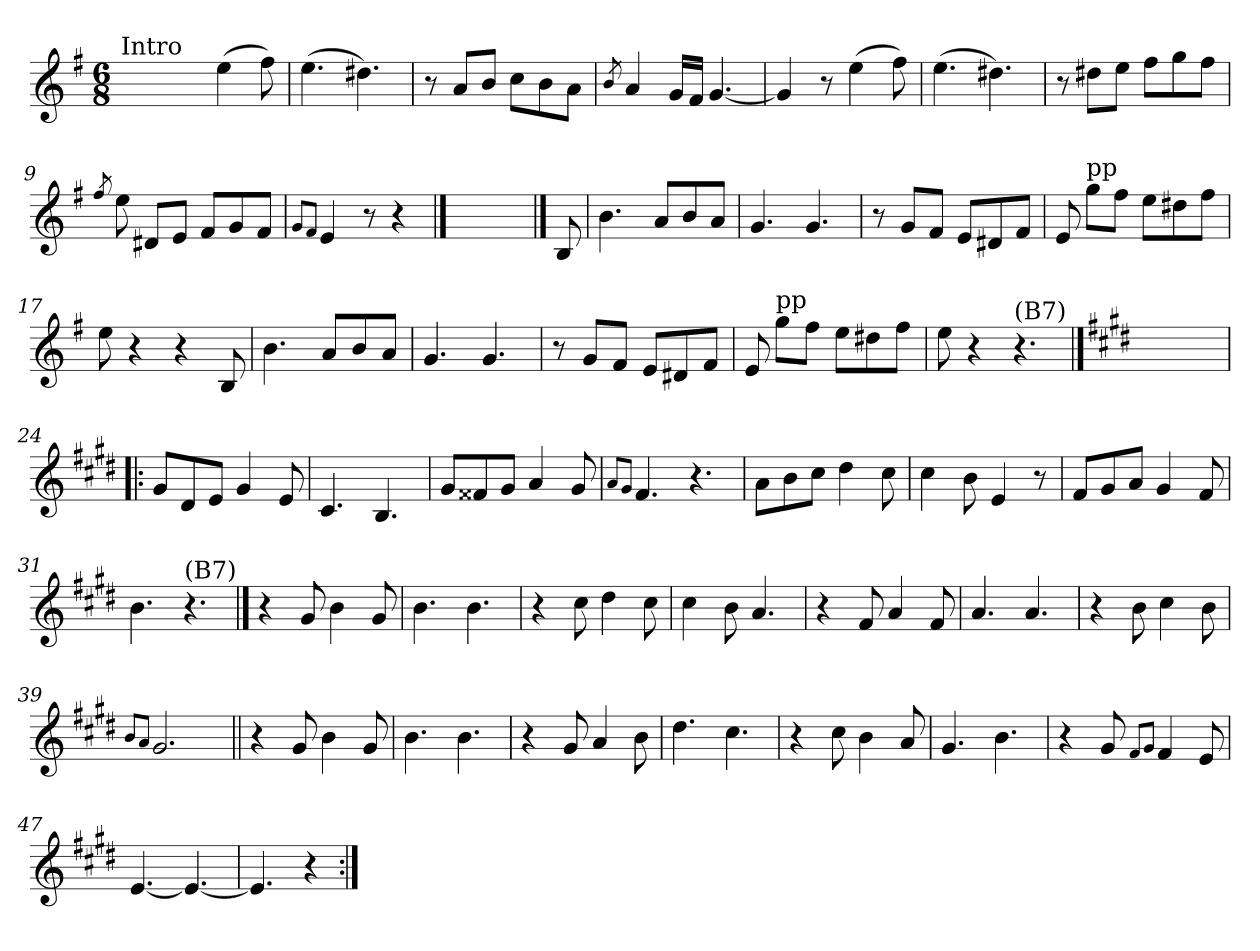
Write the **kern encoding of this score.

**kern
*part1
*staff1
*clefG2
*k[f#]
*e:
*M6/8
=1
!LO:TX:a:t=Intro
2.ryy
=2-
(>4ee\
8ff#\)
=3
(>4.ee\
4.dd#X\)
=4
8r
8a/L
8b/J
8cc\L
8b\
8a\J
=5
8qb/
4a/
16g/LL
16f#/JJ
[4.g/
=6
4g/]
8r
(>4ee\
8ff#\)
=7
(>4.ee\
4.dd#X\)
=8
8r
8dd#X\L
8ee\J
8ff#\L
8gg\
8ff#\J
=9
8qff#/
8ee\
8d#X/L
8e/J
8f#/L
8g/
8f#/J
!!LO:LB:g=z
=10
8qg/L
8qf#/J
4e/
8r
4r
==11
2.ryy
==12
8B/
=13
4.b\
8a/L
8b/
8a/J
=14
4.g/
4.g/
=15
8r
8g/L
8f#/J
8e/L
8d#X/
8f#/J
=16
8e/
!LO:TX:a:t=pp
8gg\L
8ff#\J
8ee\L
8dd#X\
8ff#\J
=17
8ee\
4r
4r
8B/
=18
4.b\
8a/L
8b/
8a/J
!!LO:LB:g=z
=19
4.g/
4.g/
=20
8r
8g/L
8f#/J
8e/L
8d#X/
8f#/J
=21
8e/
!LO:TX:a:t=pp
8gg\L
8ff#\J
8ee\L
8dd#X\
8ff#\J
=22
8ee\
4r
!LO:TX:a:t=(B7)
4.r
==23
*k[f#c#g#d#]
*E:
2.ryy
=24!|:
8g#/L
8d#/
8e/J
4g#/
8e/
=25
4.c#/
4.B/
=26
8g#/L
8f##X/
8g#/J
4a/
8g#/
=27
8qa/L
8qg#/J
4.f#/
4.r
!!LO:LB:g=z
=28
8a\L
8b\
8cc#\J
4dd#\
8cc#\
=29
4cc#\
8b\
4e/
8r
=30
8f#/L
8g#/
8a/J
4g#/
8f#/
=31
4.b\
!LO:TX:a:t=(B7)
4.r
==32
4r
8g#/
4b\
8g#/
=33
4.b\
4.b\
=34
4r
8cc#\
4dd#\
8cc#\
=35
4cc#\
8b\
4.a/
=36
4r
8f#/
4a/
8f#/
!!LO:LB:g=z
=37
4.a/
4.a/
=38
4r
8b\
4cc#\
8b\
=39
8qb/L
8qa/J
2.g#/
=40||
4r
8g#/
4b\
8g#/
=41
4.b\
4.b\
=42
4r
8g#/
4a/
8b\
=43
4.dd#\
4.cc#\
=44
4r
8cc#\
4b\
8a/
=45
4.g#/
4.b\
=46
4r
8g#/
8qf#/L
8qg#/J
4f#/
8e/
!!LO:LB:g=z
=47
[4.e/
4.e/_
=48
4.e/]
4r
=:|!
*-
